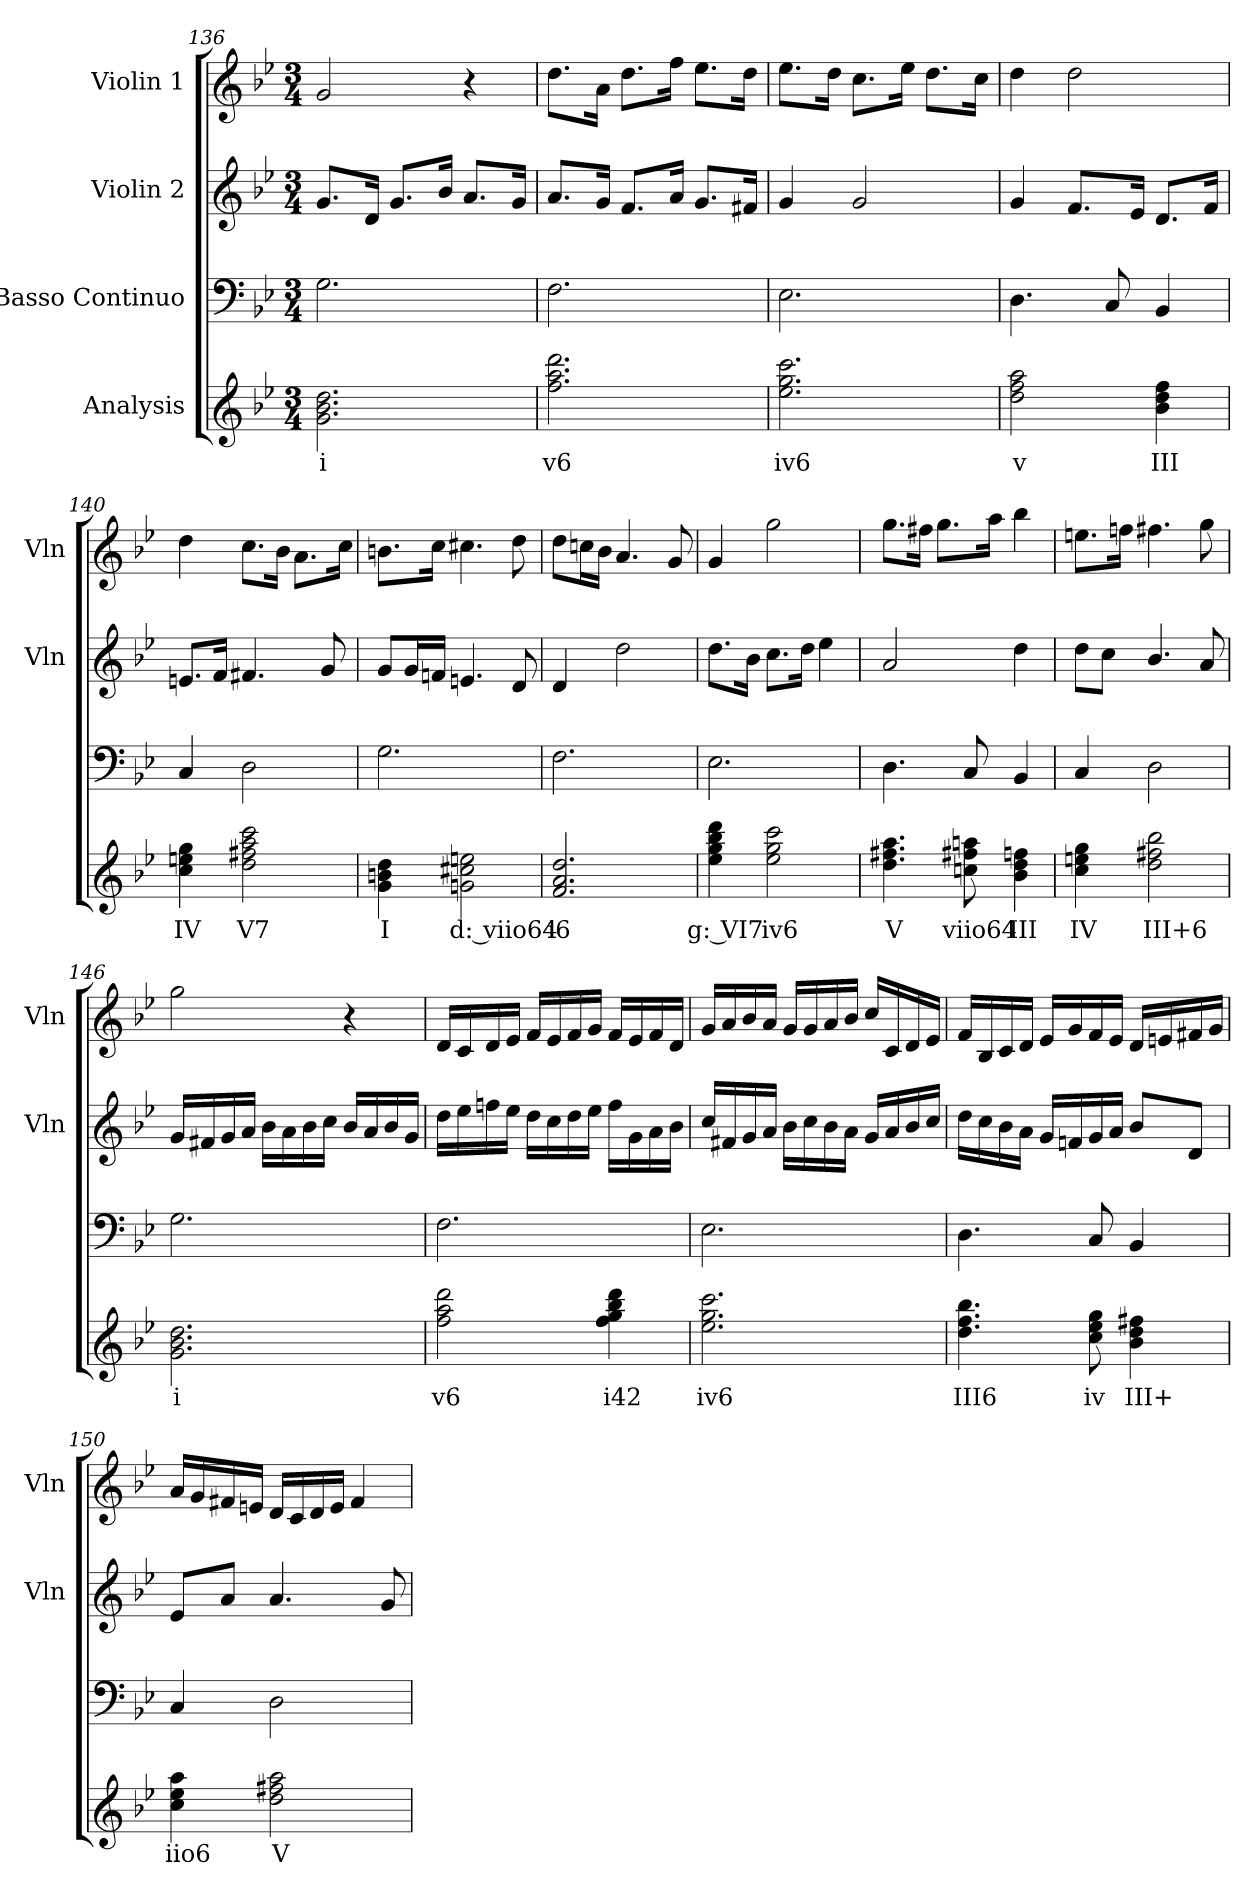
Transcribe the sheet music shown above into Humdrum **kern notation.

**kern	**text	**kern	**kern	**kern
*part4	*part4	*part3	*part2	*part1
*staff4	*staff4	*staff3	*staff2	*staff1
*I"Analysis	*	*I"Basso Continuo	*I"Violin 2	*I"Violin 1
*	*	*	*I'Vln	*I'Vln
!!LO:LB:g=z
*	*	*clefF4	*clefG2	*clefG2
*k[b-e-]	*	*k[b-e-]	*k[b-e-]	*k[b-e-]
*M3/4	*	*M3/4	*M3/4	*M3/4
=136	=136	=136	=136	=136
2.g 2.b- 2.dd	i	2.G\	8.g/L	2g/
.	.	.	16d/Jk	.
.	.	.	8.g/L	.
.	.	.	16b-/Jk	.
.	.	.	8.a/L	4r
.	.	.	16g/Jk	.
=137	=137	=137	=137	=137
2.ff 2.aa 2.ddd	v6	2.F\	8.a/L	8.dd\L
.	.	.	16g/Jk	16a\Jk
.	.	.	8.f/L	8.dd\L
.	.	.	16a/Jk	16ff\Jk
.	.	.	8.g/L	8.ee-\L
.	.	.	16f#X/Jk	16dd\Jk
=138	=138	=138	=138	=138
2.ee- 2.gg 2.ccc	iv6	2.E-\	4g/	8.ee-\L
.	.	.	.	16dd\Jk
.	.	.	2g/	8.cc\L
.	.	.	.	16ee-\Jk
.	.	.	.	8.dd\L
.	.	.	.	16cc\Jk
=139	=139	=139	=139	=139
2dd 2ff 2aa	v	4.D\	4g/	4dd\
.	.	.	8.f/L	2dd\
.	.	8C/	.	.
.	.	.	16e-/Jk	.
4b- 4dd 4ff	III	4BB-/	8.d/L	.
.	.	.	16f/Jk	.
=140	=140	=140	=140	=140
4cc 4een 4gg	IV	4C/	8.en/L	4dd\
.	.	.	16f/Jk	.
2dd 2ff#X 2aa 2ccc	V7	2D\	4.f#X/	8.cc\L
.	.	.	.	16b-\Jk
.	.	.	.	8.a\L
.	.	.	8g/	.
.	.	.	.	16cc\Jk
!!LO:LB:g=z
=141	=141	=141	=141	=141
4g 4bn 4dd	I	2.G\	8g/L	8.bn\L
.	.	.	16g/L	.
.	.	.	16fn/JJ	16cc\Jk
2gn 2cc#X 2een	d: viio64	.	4.en/	4.cc#X\
.	.	.	8d/	8dd\
=142	=142	=142	=142	=142
2.f 2.a 2.dd	i6	2.F\	4d/	8dd\L
.	.	.	.	16ccn\L
.	.	.	.	16b-\JJ
.	.	.	2dd\	4.a/
.	.	.	.	8g/
=143	=143	=143	=143	=143
4ee- 4gg 4bb- 4ddd	g: VI7	2.E-\	8.dd\L	4g/
.	.	.	16b-\Jk	.
2ee- 2gg 2ccc	iv6	.	8.cc\L	2gg\
.	.	.	16dd\Jk	.
.	.	.	4ee-\	.
=144	=144	=144	=144	=144
4.dd 4.ff#X 4.aa	V	4.D\	2a/	8.gg\L
.	.	.	.	16ff#X\Jk
.	.	.	.	8.gg\L
8ccn 8ff#X 8aan	viio64	8C/	.	.
.	.	.	.	16aa\Jk
4b- 4dd 4ffn	III	4BB-/	4dd\	4bb-\
=145	=145	=145	=145	=145
4cc 4een 4gg	IV	4C/	8dd\L	8.een\L
.	.	.	8cc\J	.
.	.	.	.	16ffn\Jk
2dd 2ff#X 2bb-	III+6	2D\	4.b-/	4.ff#X\
.	.	.	8a/	8gg\
!!LO:PB:g=z
=146	=146	=146	=146	=146
2.g 2.b- 2.dd	i	2.G\	16g/LL	2gg\
.	.	.	16f#X/	.
.	.	.	16g/	.
.	.	.	16a/JJ	.
.	.	.	16b-\LL	.
.	.	.	16a\	.
.	.	.	16b-\	.
.	.	.	16cc\JJ	.
.	.	.	16b-/LL	4r
.	.	.	16a/	.
.	.	.	16b-/	.
.	.	.	16g/JJ	.
=147	=147	=147	=147	=147
2ff 2aa 2ddd	v6	2.F\	16dd\LL	16d/LL
.	.	.	16ee-\	16c/
.	.	.	16ffn\	16d/
.	.	.	16ee-\JJ	16e-/JJ
.	.	.	16dd\LL	16f/LL
.	.	.	16cc\	16e-/
.	.	.	16dd\	16f/
.	.	.	16ee-\JJ	16g/JJ
4ff 4gg 4bb- 4ddd	i42	.	16ff\LL	16f/LL
.	.	.	16g\	16e-/
.	.	.	16a\	16f/
.	.	.	16b-\JJ	16d/JJ
=148	=148	=148	=148	=148
2.ee- 2.gg 2.ccc	iv6	2.E-\	16cc/LL	16g/LL
.	.	.	16f#X/	16a/
.	.	.	16g/	16b-/
.	.	.	16a/JJ	16a/JJ
.	.	.	16b-\LL	16g/LL
.	.	.	16cc\	16g/
.	.	.	16b-\	16a/
.	.	.	16a\JJ	16b-/JJ
.	.	.	16g/LL	16cc/LL
.	.	.	16a/	16c/
.	.	.	16b-/	16d/
.	.	.	16cc/JJ	16e-/JJ
=149	=149	=149	=149	=149
4.dd 4.ff 4.bb-	III6	4.D\	16dd\LL	16f/LL
.	.	.	16cc\	16B-/
.	.	.	16b-\	16c/
.	.	.	16a\JJ	16d/JJ
.	.	.	16g/LL	16e-/LL
.	.	.	16fn/	16g/
8cc 8ee- 8gg	iv	8C/	16g/	16f/
.	.	.	16a/JJ	16e-/JJ
4b- 4dd 4ff#X	III+	4BB-/	8b-/L	16d/LL
.	.	.	.	16en/
.	.	.	8d/J	16f#X/
.	.	.	.	16g/JJ
=150	=150	=150	=150	=150
4cc 4ee- 4aa	iio6	4C/	8e-/L	16a/LL
.	.	.	.	16g/
.	.	.	8a/J	16f#X/
.	.	.	.	16en/JJ
2dd 2ff#X 2aa	V	2D\	4.a/	16d/LL
.	.	.	.	16c/
.	.	.	.	16d/
.	.	.	.	16e/JJ
.	.	.	.	4f#/
.	.	.	8g/	.
=	=	=	=	=
*-	*-	*-	*-	*-
